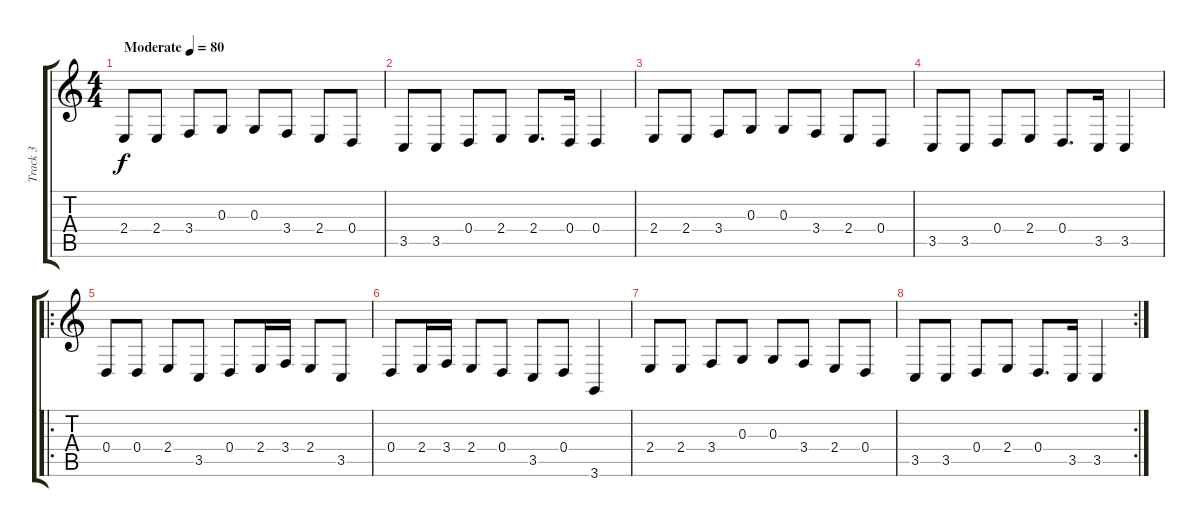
\track ("Track 3" "Track 3") {instrument stringensemble1}
\staff {score tabs}
\tuning (E4 B3 G3 D3 A2 E2) {hide}
\ts (4 4)
\tempo (80 "Moderate")
\clef g2
\ks c
2.4.8{dy f instrument stringensemble1} 2.4.8 3.4.8 0.3.8 0.3.8 3.4.8 2.4.8 0.4.8 |
3.5.8 3.5.8 0.4.8 2.4.8 2.4.8{d} 0.4.16 0.4.4 |
2.4.8 2.4.8 3.4.8 0.3.8 0.3.8 3.4.8 2.4.8 0.4.8 |
3.5.8 3.5.8 0.4.8 2.4.8 0.4.8{d} 3.5.16 3.5.4 |
\ro
0.4.8 0.4.8 2.4.8 3.5.8 0.4.8 2.4.16 3.4.16 2.4.8 3.5.8 |
0.4.8 2.4.16 3.4.16 2.4.8 0.4.8 3.5.8 0.4.8 3.6.4 |
2.4.8 2.4.8 3.4.8 0.3.8 0.3.8 3.4.8 2.4.8 0.4.8 |
\rc 2
3.5.8 3.5.8 0.4.8 2.4.8 0.4.8{d} 3.5.16 3.5.4
